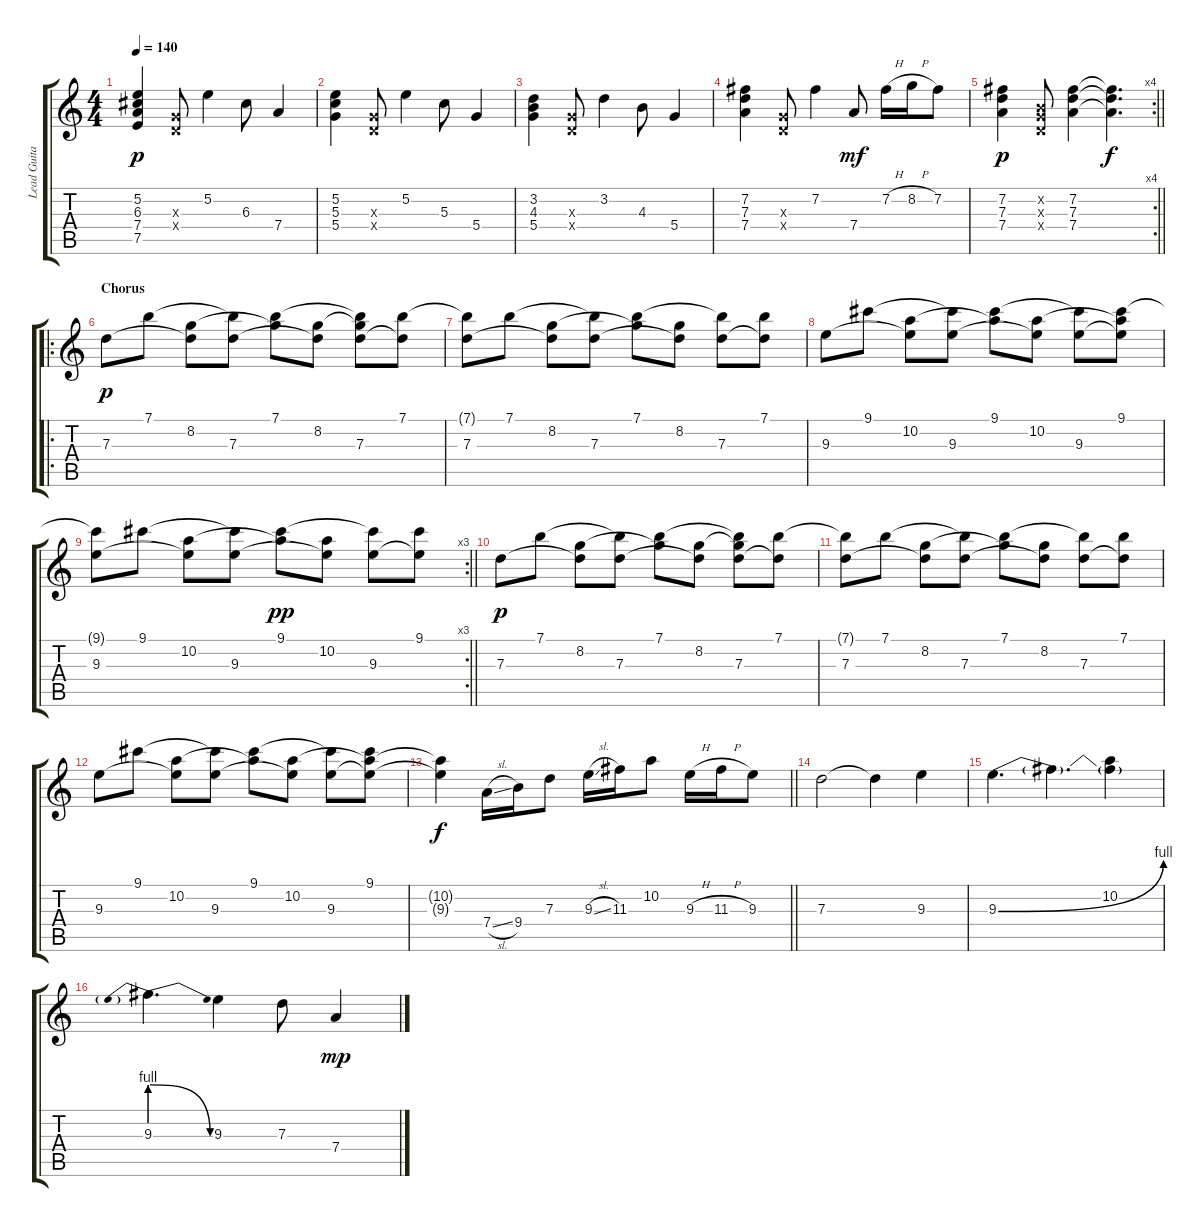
\track ("Lead Guitar" "Lead Guita") {instrument overdrivenguitar}
\staff {score tabs}
\tuning (E4 B3 G3 D3 A2 E2) {hide}
\ts (4 4)
\tempo 140
\clef g2
\ks c
(5.2 6.3 7.4 7.5).4{dy p} (0.3{x} 0.4{x}).8 5.2.4 6.3.8 7.4.4 |
(5.2 5.3 5.4).4 (0.3{x} 0.4{x}).8 5.2.4 5.3.8 5.4.4 |
(3.2 4.3 5.4).4 (0.3{x} 0.4{x}).8 3.2.4 4.3.8 5.4.4 |
(7.2 7.3 7.4).4 (0.3{x} 0.4{x}).8 7.2.4 7.4.8{dy mf} 7.2{h}.16 8.2{h}.16 7.2.8 |
\rc 4
\barLineRight lightlight
(7.2 7.3 7.4).4{dy p} (0.2{x} 0.3{x} 0.4{x}).8 (7.2 7.3 7.4).4 (7.2{t} 7.3{t} 7.4{t}).4{d dy f} |
\ro
\section ("" "Chorus")
7.3.8{dy p} 7.1.8 (8.2 7.3{t}).8 (7.1{t} 7.3).8 (7.1 8.2{t}).8 (8.2 7.3{t}).8 (7.1{t} 8.2{t} 7.3).8 (7.1 7.3{t}).8 |
(7.1{t} 7.3).8 7.1.8 (8.2 7.3{t}).8 (7.1{t} 7.3).8 (7.1 8.2{t}).8 (8.2 7.3{t}).8 (7.1{t} 7.3).8 (7.1 7.3{t}).8 |
9.3.8 9.1.8 (10.2 9.3{t}).8 (9.1{t} 9.3).8 (9.1 10.2{t}).8 (10.2 9.3{t}).8 (9.1{t} 9.3).8 (9.1 10.2{t} 9.3{t}).8 |
\rc 3
\barLineRight lightlight
(9.1{t} 9.3).8 9.1.8 (10.2 9.3{t}).8 (9.1{t} 9.3).8 (9.1 10.2{t}).8{dy pp} (10.2 9.3{t}).8 (9.1{t} 9.3).8 (9.1 9.3{t}).8 |
7.3.8{dy p} 7.1.8 (8.2 7.3{t}).8 (7.1{t} 7.3).8 (7.1 8.2{t}).8 (8.2 7.3{t}).8 (7.1{t} 8.2{t} 7.3).8 (7.1 7.3{t}).8 |
(7.1{t} 7.3).8 7.1.8 (8.2 7.3{t}).8 (7.1{t} 7.3).8 (7.1 8.2{t}).8 (8.2 7.3{t}).8 (7.1{t} 7.3).8 (7.1 7.3{t}).8 |
9.3.8 9.1.8 (10.2 9.3{t}).8 (9.1{t} 9.3).8 (9.1 10.2{t}).8 (10.2 9.3{t}).8 (9.1{t} 9.3).8 (9.1 10.2{t} 9.3{t}).8 |
\barLineRight lightlight
(10.2{t} 9.3{t}).4{dy f} 7.4{sl}.16 9.4.16 7.3.8 9.3{sl}.16 11.3.16 10.2.8 9.3{h}.16 11.3{h}.16 9.3.8 |
7.3.2 7.3{t}.4 9.3.4 |
9.3{be (bend 0 0 60 4)}.4{d} 9.3{t}.4{d} (10.2 9.3{t}).4 |
9.3{be (prebendrelease 0 4 60 0)}.4{d} 9.3.4 7.3.8 7.4.4{dy mp}
